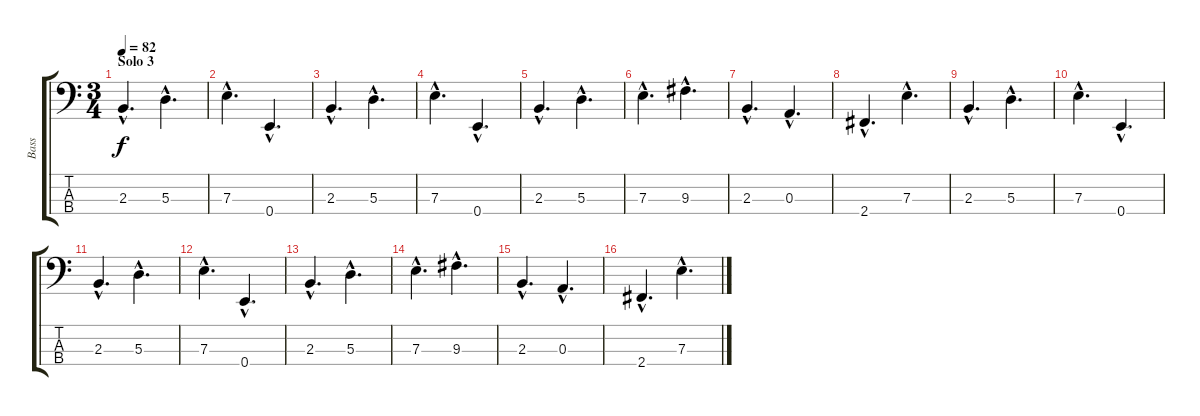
\track ("Bass" "Bass") {instrument electricbassfinger}
\staff {score tabs}
\tuning (G2 D2 A1 E1) {hide}
\ts (3 4)
\section ("" "Solo 3")
\tempo 82
\clef f4
\ks c
2.3{hac}.4{d dy f} 5.3{hac}.4{d} |
7.3{hac}.4{d} 0.4{hac}.4{d} |
2.3{hac}.4{d} 5.3{hac}.4{d} |
7.3{hac}.4{d} 0.4{hac}.4{d} |
2.3{hac}.4{d} 5.3{hac}.4{d} |
7.3{hac}.4{d} 9.3{hac}.4{d} |
2.3{hac}.4{d} 0.3{hac}.4{d} |
2.4{hac}.4{d} 7.3{hac}.4{d} |
2.3{hac}.4{d} 5.3{hac}.4{d} |
7.3{hac}.4{d} 0.4{hac}.4{d} |
2.3{hac}.4{d} 5.3{hac}.4{d} |
7.3{hac}.4{d} 0.4{hac}.4{d} |
2.3{hac}.4{d} 5.3{hac}.4{d} |
7.3{hac}.4{d} 9.3{hac}.4{d} |
2.3{hac}.4{d} 0.3{hac}.4{d} |
2.4{hac}.4{d} 7.3{hac}.4{d}
